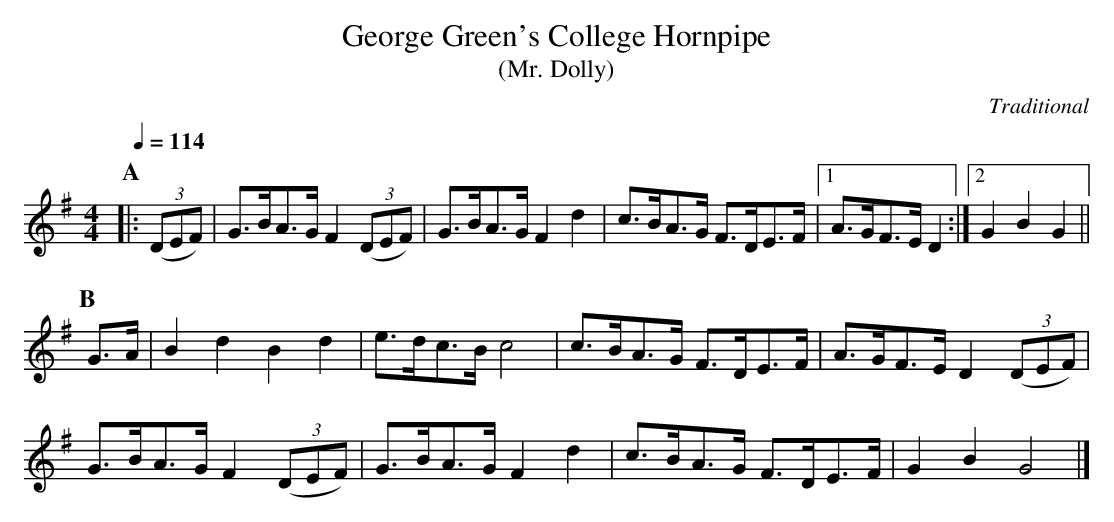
X:1
T:George Green's College Hornpipe
T:(Mr. Dolly)
M:4/4
L:1/8
Q:1/4=114
C:Traditional
K:G
P:A
|: (3(DEF) | G>BA>G F2 (3(DEF) | G>BA>G F2d2 | c>BA>G F>DE>F |1\
A>GF>E D2 :|2 G2B2 G2 ||
P:B
G>A | B2d2 B2d2 | e>dc>B c4 | c>BA>G F>DE>F | A>GF>E D2 (3(DEF) |
G>BA>G F2 (3(DEF) | G>BA>G F2d2 | c>BA>G F>DE>F | G2 B2 G4 |]
